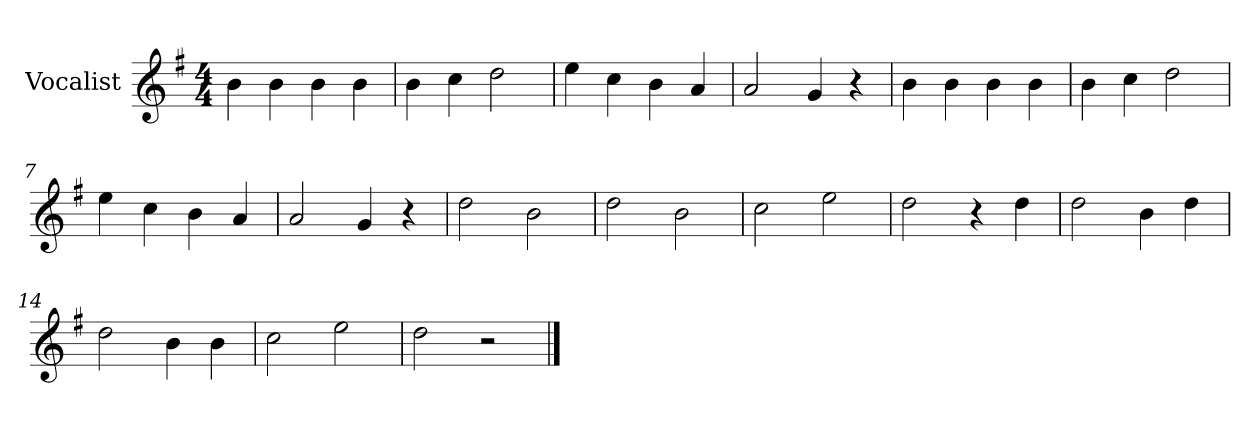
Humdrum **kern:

**kern
*part1
*staff1
*I"Vocalist
*k[f#]
*G:
*M4/4
=1
4b
4b
4b
4b
=2
4b
4cc
2dd
=3
4ee
4cc
4b
4a
=4
2a
4g
4r
=5
4b
4b
4b
4b
=6
4b
4cc
2dd
=7
4ee
4cc
4b
4a
=8
2a
4g
4r
=9
2dd
2b
=10
2dd
2b
=11
2cc
2ee
=12
2dd
4r
4dd
=13
2dd
4b
4dd
=14
2dd
4b
4b
=15
2cc
2ee
=16
2dd
2r
==
*-
